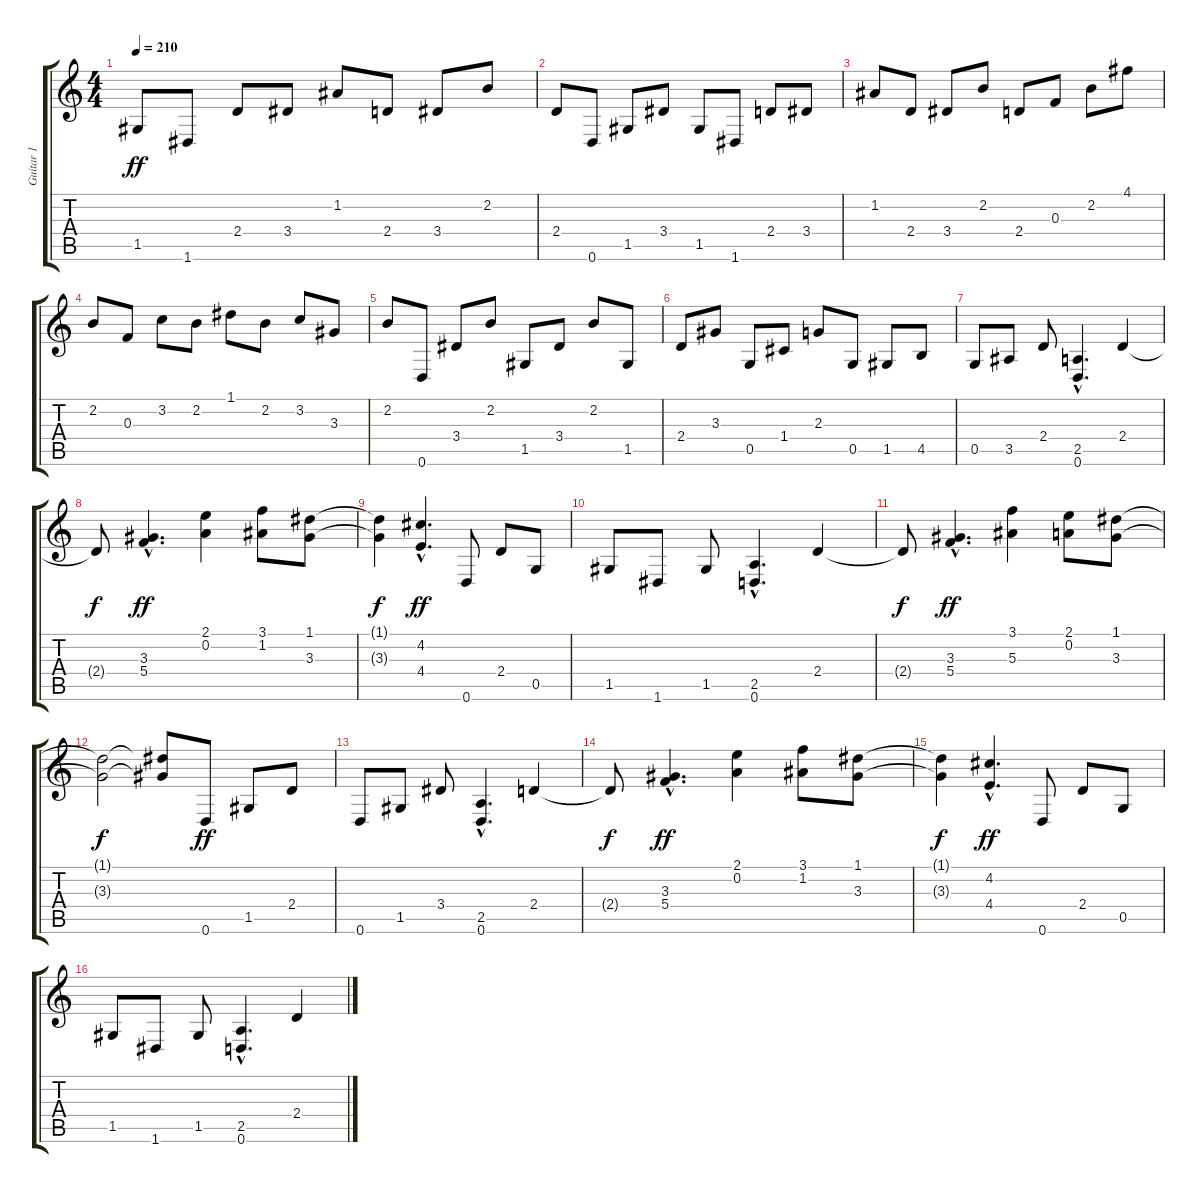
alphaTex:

\track ("Guitar 1" "Guitar 1") {instrument distortionguitar}
\staff {score tabs}
\tuning (D4 A3 F3 C3 G2 D2) {hide}
\ts (4 4)
\tempo 210
\clef g2
\ks c
1.5.8{dy ff} 1.6.8 2.4.8 3.4.8 1.2.8 2.4.8 3.4.8 2.2.8 |
2.4.8 0.6.8 1.5.8 3.4.8 1.5.8 1.6.8 2.4.8 3.4.8 |
1.2.8 2.4.8 3.4.8 2.2.8 2.4.8 0.3.8 2.2.8 4.1.8 |
2.2.8 0.3.8 3.2.8 2.2.8 1.1.8 2.2.8 3.2.8 3.3.8 |
2.2.8 0.6.8 3.4.8 2.2.8 1.5.8 3.4.8 2.2.8 1.5.8 |
2.4.8 3.3.8 0.5.8 1.4.8 2.3.8 0.5.8 1.5.8 4.5.8 |
0.5.8 3.5.8 2.4.8 (2.5{hac} 0.6{hac}).4{d} 2.4.4 |
2.4{t}.8{dy f} (3.3{hac} 5.4{hac}).4{d dy ff} (2.1 0.2).4 (3.1 1.2).8 (1.1 3.3).8 |
(1.1{t} 3.3{t}).4{dy f} (4.2{hac} 4.4{hac}).4{d dy ff} 0.6.8 2.4.8 0.5.8 |
1.5.8 1.6.8 1.5.8 (2.5{hac} 0.6{hac}).4{d} 2.4.4 |
2.4{t}.8{dy f} (3.3{hac} 5.4{hac}).4{d dy ff} (3.1 5.3).4 (2.1 0.2).8 (1.1 3.3).8 |
(1.1{t} 3.3{t}).2{dy f} (1.1{t} 3.3{t}).8 0.6.8{dy ff} 1.5.8 2.4.8 |
0.6.8 1.5.8 3.4.8 (2.5{hac} 0.6{hac}).4{d} 2.4.4 |
2.4{t}.8{dy f} (3.3{hac} 5.4{hac}).4{d dy ff} (2.1 0.2).4 (3.1 1.2).8 (1.1 3.3).8 |
(1.1{t} 3.3{t}).4{dy f} (4.2{hac} 4.4{hac}).4{d dy ff} 0.6.8 2.4.8 0.5.8 |
1.5.8 1.6.8 1.5.8 (2.5{hac} 0.6{hac}).4{d} 2.4.4
